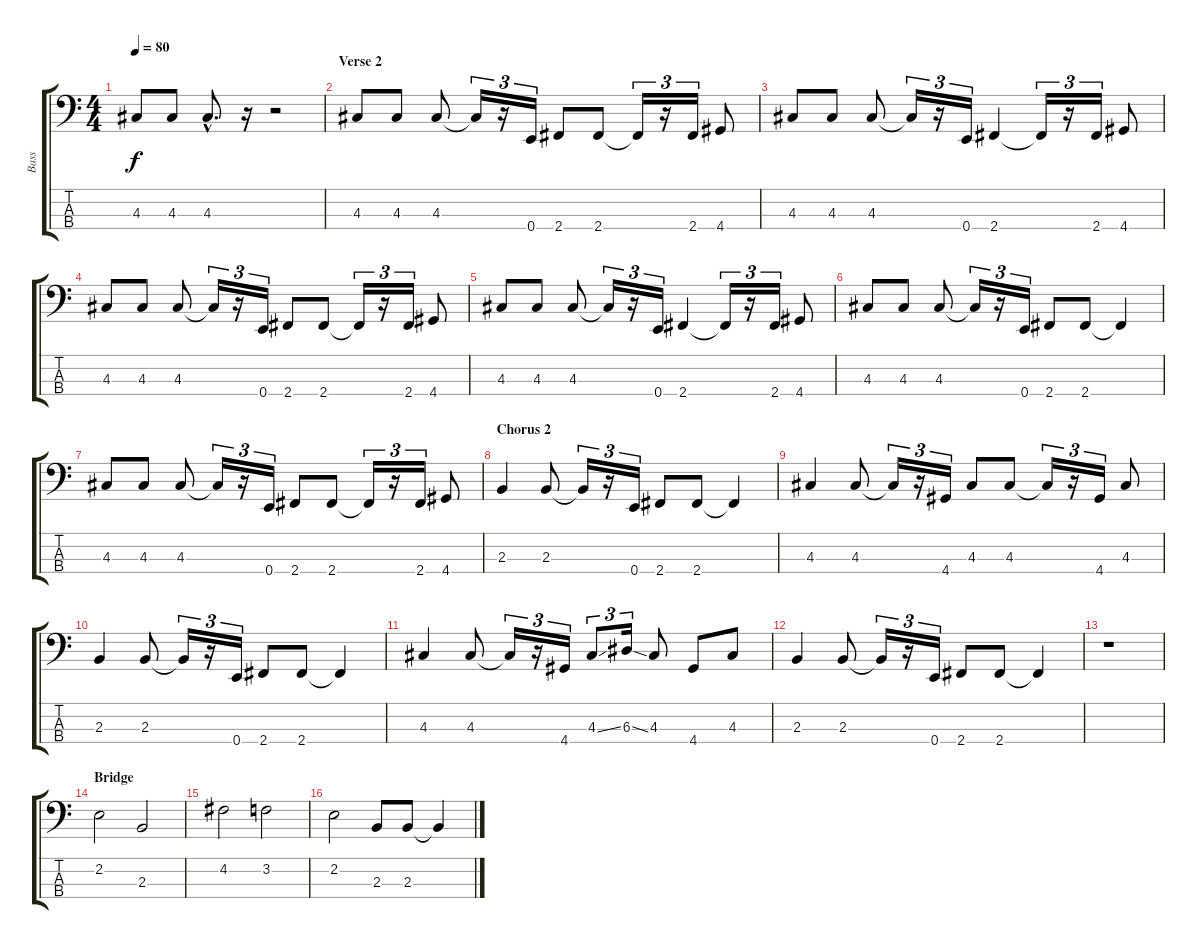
\track ("Bass" "Bass") {instrument electricbasspick}
\staff {score tabs}
\tuning (G2 D2 A1 E1) {hide}
\ts (4 4)
\tempo 80
\clef f4
\ks c
4.3.8{dy f} 4.3.8 4.3{hac}.8{d} r.16 r.2 |
\section ("" "Verse 2")
4.3.8 4.3.8 4.3.8 4.3{t}.16{tu (3 2)} r.16{tu (3 2)} 0.4.16{tu (3 2)} 2.4.8 2.4.8 2.4{t}.16{tu (3 2)} r.16{tu (3 2)} 2.4.16{tu (3 2)} 4.4.8 |
4.3.8 4.3.8 4.3.8 4.3{t}.16{tu (3 2)} r.16{tu (3 2)} 0.4.16{tu (3 2)} 2.4.4 2.4{t}.16{tu (3 2)} r.16{tu (3 2)} 2.4.16{tu (3 2)} 4.4.8 |
4.3.8 4.3.8 4.3.8 4.3{t}.16{tu (3 2)} r.16{tu (3 2)} 0.4.16{tu (3 2)} 2.4.8 2.4.8 2.4{t}.16{tu (3 2)} r.16{tu (3 2)} 2.4.16{tu (3 2)} 4.4.8 |
4.3.8 4.3.8 4.3.8 4.3{t}.16{tu (3 2)} r.16{tu (3 2)} 0.4.16{tu (3 2)} 2.4.4 2.4{t}.16{tu (3 2)} r.16{tu (3 2)} 2.4.16{tu (3 2)} 4.4.8 |
4.3.8 4.3.8 4.3.8 4.3{t}.16{tu (3 2)} r.16{tu (3 2)} 0.4.16{tu (3 2)} 2.4.8 2.4.8 2.4{t}.4 |
4.3.8 4.3.8 4.3.8 4.3{t}.16{tu (3 2)} r.16{tu (3 2)} 0.4.16{tu (3 2)} 2.4.8 2.4.8 2.4{t}.16{tu (3 2)} r.16{tu (3 2)} 2.4.16{tu (3 2)} 4.4.8 |
\section ("" "Chorus 2")
2.3.4 2.3.8 2.3{t}.16{tu (3 2)} r.16{tu (3 2)} 0.4.16{tu (3 2)} 2.4.8 2.4.8 2.4{t}.4 |
4.3.4 4.3.8 4.3{t}.16{tu (3 2)} r.16{tu (3 2)} 4.4.16{tu (3 2)} 4.3.8 4.3.8 4.3{t}.16{tu (3 2)} r.16{tu (3 2)} 4.4.16{tu (3 2)} 4.3.8 |
2.3.4 2.3.8 2.3{t}.16{tu (3 2)} r.16{tu (3 2)} 0.4.16{tu (3 2)} 2.4.8 2.4.8 2.4{t}.4 |
4.3.4 4.3.8 4.3{t}.16{tu (3 2)} r.16{tu (3 2)} 4.4.16{tu (3 2)} 4.3{ss}.8{tu (3 2)} 6.3{ss}.16{tu (3 2)} 4.3.8 4.4.8 4.3.8 |
2.3.4 2.3.8 2.3{t}.16{tu (3 2)} r.16{tu (3 2)} 0.4.16{tu (3 2)} 2.4.8 2.4.8 2.4{t}.4 |
r.1 |
\section ("" "Bridge")
2.2.2 2.3.2 |
4.2.2 3.2.2 |
2.2.2 2.3.8 2.3.8 2.3{t}.4
